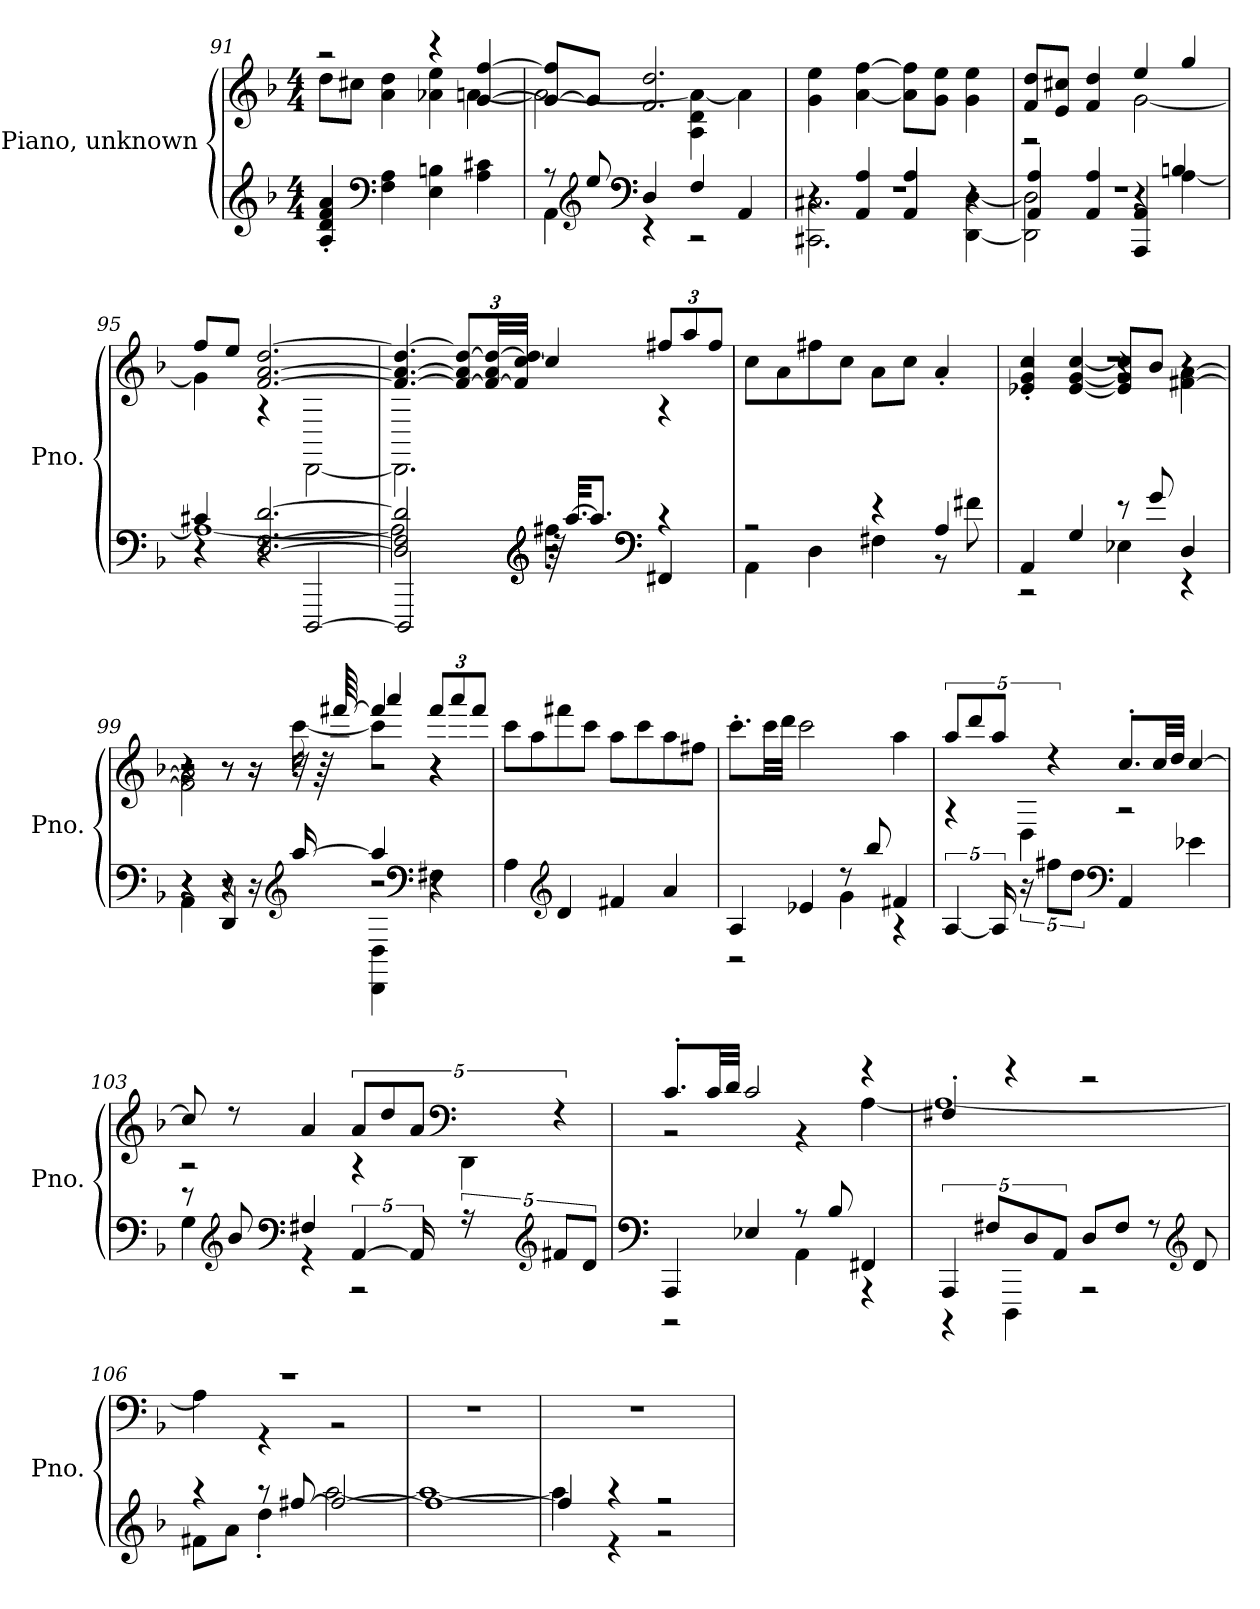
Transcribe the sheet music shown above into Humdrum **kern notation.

**kern	**kern
*part1	*part1
*staff2	*staff1
*I"Piano, unknown	*
*I'Pno.	*
*clefG2	*clefG2
*k[b-]	*k[b-]
*M4/4	*M4/4
=91	=91
*	*^
4A/' 4d/' 4f/' 4a/'	2r	8dd\L
.	.	8cc#X\J
*clefF4	*	*
4F\ 4A\	.	4a\ 4dd\
4E\ 4Bn\	4r	4a-X\ 4ee\
4A\ 4c#X\	[4g/ [4ff/	[4an\
!!LO:LB:g=z	!!
=92	=92	=92
*^	*	*
8r	4AA\	8g/_ 8ff/]L	2a\_
*clefG2	*	*	*
8ee/	.	8g/J]	.
*clefF4	*	*	*
4D/	4r	2.f/ 2.dd/	.
4F/	2r	.	4A\ 4d\ 4a\_
4AA/	.	.	4a\]
*	*	*v	*v
=93	=93	=93
*	*^	*
1r	2.CC#X\ 2.C#X\	4r	4g\ 4ee\
.	.	4AA/ 4A/	[4a\ [4ff\
.	.	4AA/ 4A/	8a\] 8ff\]L
.	.	.	8g\ 8ee\J
.	[4DD\ [4D\	4r	4g\ 4ee\
=94	=94	=94	=94
*	*	*	*^
1r	2DD\] 2D\]	4AA/ 4A/	8f/ 8dd/L	2r
.	.	.	8e/ 8cc#X/J	.
.	.	4AA/ 4A/	4f/ 4dd/	.
.	4r	4AAA/ 4AA/	4ee/	[2g\
.	[4A\	4Bn/	4gg/	.
=95	=95	=95	=95	=95
4r	1A_	4c#X/	8ff/L	4g\]
.	.	.	8ee/J	.
[2.D/ [2.F/ [2.d/	.	4r	[2.f/ [2.a/ [2.dd/	4r
.	.	[2DDD/	.	[2DD\
!!LO:PB:g=z	!!
=96	=96	=96	=96	=96
2D/] 2F/] 2d/]	2A\]	2DDD/]	4.f/_ 4.a/_ 4.dd/_	2.DD\]
*	*	*	*Xbrackettup	*
.	.	.	12f/_ 12a/] 12dd/_L	.
.	.	.	48f/_ 48a/ 48dd/_LL	.
.	.	.	48f/] [48cc/ 48dd/]JJJ	.
*clefG2	*	*	*	*
2r	4ff#X\	64r	4cc/]	.
.	.	[32.aa/KKL	.	.
.	.	8.aa/J]	.	.
*clefF4	*	*	*	*
.	4r	4FF#X/	12ff#X/L	4r
.	.	.	12aa/	.
.	.	.	12ff#/J	.
*	*v	*v	*	*
*	*	*v	*v
=97	=97	=97
2r	4AA\	8cc\L
.	.	8a\
.	4D\	8ff#X\
.	.	8cc\J
4r	4F#X\	8a\L
.	.	8cc\J
4A/	8r	4a'/
.	8f#X\	.
=98	=98	=98
*	*	*^
*	*	*	*^
4AA/	2r	1r	4e-X/' 4g/' 4cc/'	2r
4G/	.	.	[4e-/ [4g/ [4cc/	.
8r	4E-X\	.	8e-/] 8g/] 8cc/]L	4r
8g/	.	.	8b-/J	.
4D/	4r	.	4r	[4f#X\ [4a\
!!LO:LB:g=z
=99	=99	=99	=99	=99
*	*^	*	*	*^
4r	4AA\	4r	4r	4r	2r	2f#\] 2a\]
8r	4r	4DD/	8r	8r	.	.
16r	.	.	16r	16r	.	.
*clefG2	*	*	*	*	*	*
[16aa/	.	.	32r	[16ccc\	.	.
.	.	.	64r	.	.	.
.	.	.	[64fff#X/	.	.	.
4aa/]	4DD\ 4D\	2r	4fff#/]	4ccc\]	4aaa/	2r
*clefF4	*	*	*	*	*	*
4r	4F#X\	.	4r	4r	12fff#/L	.
.	.	.	.	.	12aaa/	.
.	.	.	.	.	12fff#/J	.
*v	*v	*v	*	*	*	*
*	*v	*v	*v	*v
=100	=100
4A\	8ccc\L
.	8aa\
*clefG2	*
4d/	8fff#X\
.	8ccc\J
4f#X/	8aa\L
.	8ccc\
4a/	8aa\
.	8ff#X\J
=101	=101
*^	*
4A/	2r	8.ccc'\L
.	.	32ccc\LL
.	.	32ddd\JJJ
4e-X/	.	2ccc\
8r	4g\	.
8bb-/	.	.
4f#X/	4r	4aa\
*v	*v	*
!!LO:LB:g=z
=102	=102
*	*brackettup
*	*^
[5A/	10aa/L	4r
.	10ddd/	.
20A/]	10aa/J	.
20r	.	4D\
10ff#X\L	5r	.
10dd\J	.	.
*clefF4	*	*
4AA/	8.cc'/L	2r
.	32cc/LL	.
.	32dd/JJJ	.
4e-X\	[4cc/	.
=103	=103	=103
*^	*	*
8r	4G\	8cc/]	2r
*clefG2	*	*	*
8b-/	.	8r	.
*clefF4	*	*	*
4F#X/	4r	4a/	.
[5AA/	2r	10a/L	4r
.	.	10dd/	.
20AA/]	.	10a/J	.
*	*	*clefF4	*
20r	.	.	4DD\
*clefG2	*	*	*
10f#X/L	.	5r	.
10d/J	.	.	.
=104	=104	=104	=104
*clefF4	*	*	*
4AAA/	2r	8.c'/L	2r
.	.	32c/LL	.
.	.	32d/JJJ	.
4E-X/	.	2c/	.
8r	4AA\	.	4r
8B-/	.	.	.
4FF#X/	4r	4r	[4A\
!!LO:LB:g=z	!!
=105	=105	=105	=105
5AAA/	4r	4F#X'/	1A_
10F#X/L	.	.	.
.	4DDD\	4r	.
10D/	.	.	.
10AA/J	.	.	.
8D/L	2r	2r	.
8F#/J	.	.	.
8r	.	.	.
*clefG2	*	*	*
8d/	.	.	.
=106	=106	=106	=106
4r	8f#X\L	1r	4A\]
.	8a\J	.	.
8r	4dd'\	.	4r
[8ff#X/	.	.	.
2ff#/_	[2aa\	.	2r
*	*	*v	*v
=107	=107	=107
1ff#_	1aa_	1r
=108	=108	=108
4ff#/]	4aa\]	1r
4r	4r	.
2r	2r	.
*v	*v	*
=	=
*-	*-
